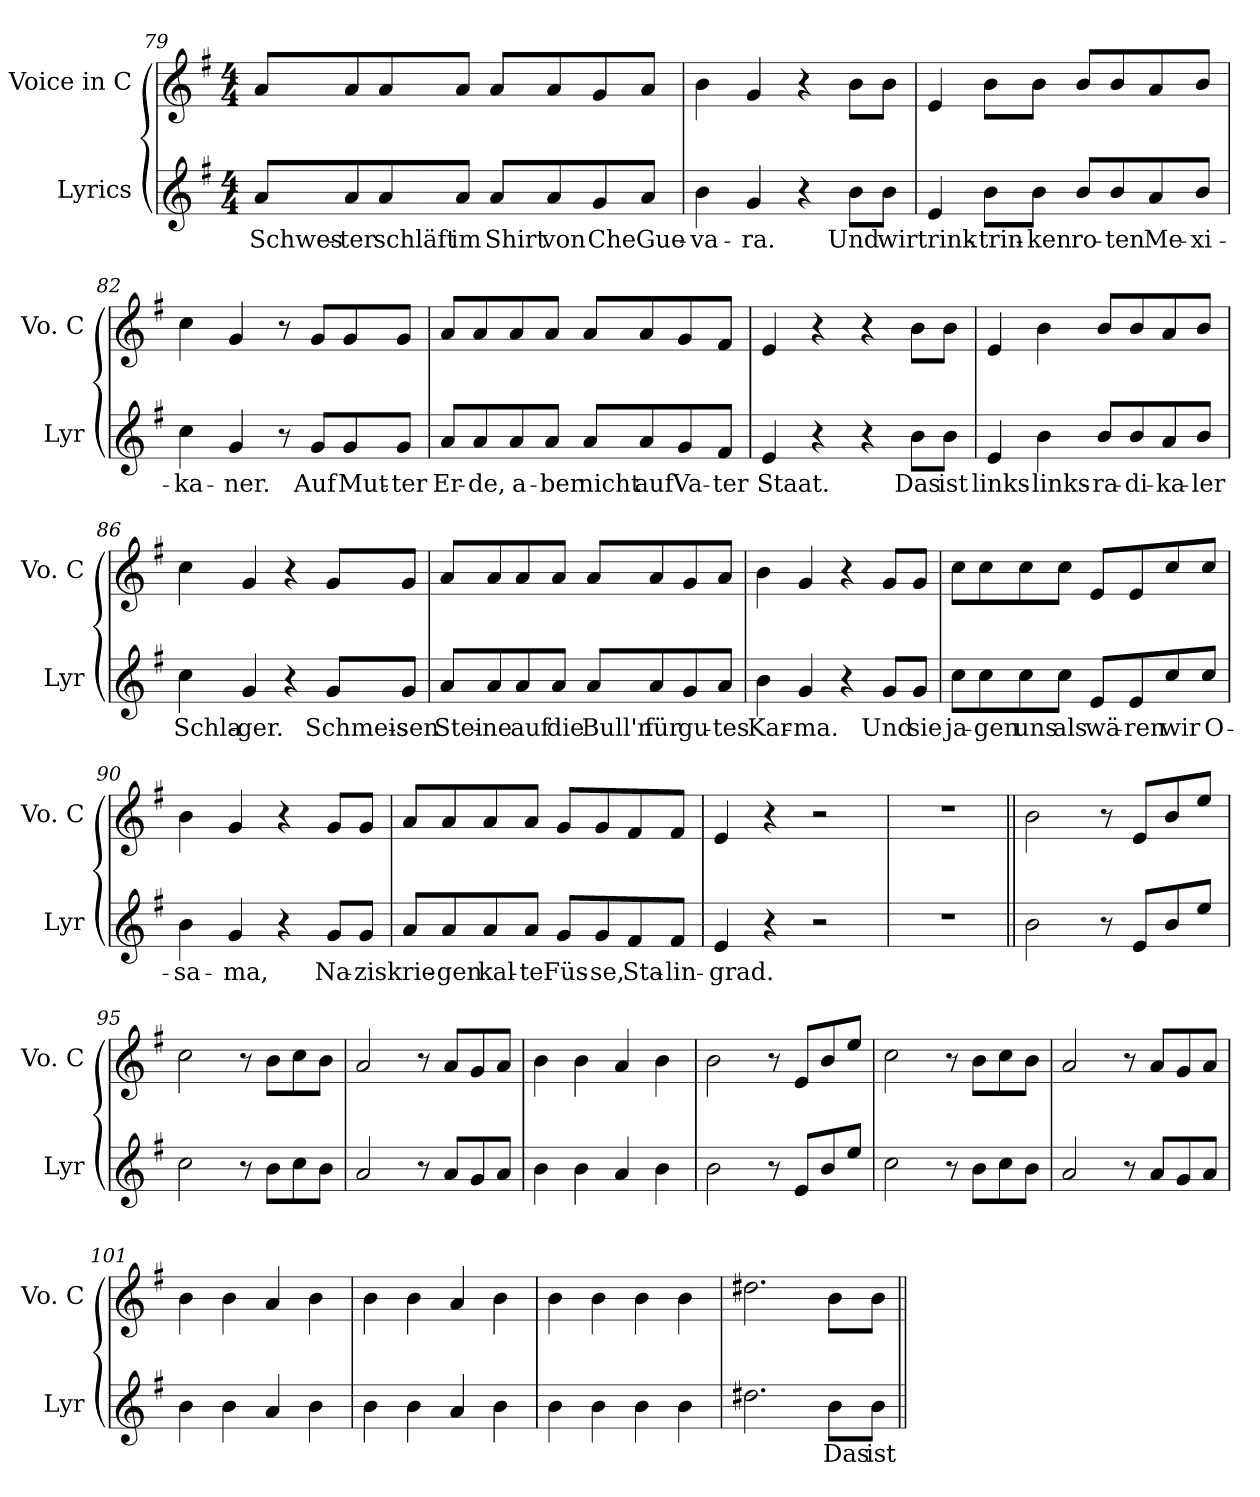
**kern	**text	**kern
*part2	*part2	*part1
*staff2	*staff2	*staff1
*I"Lyrics	*	*I"Voice in C
*I'Lyr	*	*I'Vo. C
*clefG2	*	*clefG2
*k[f#]	*	*k[f#]
*M4/4	*	*M4/4
=79	=79	=79
8aL	Schwes-	8aL
8a	-ter	8a
8a	schläft	8a
8aJ	im	8aJ
8aL	Shirt	8aL
8a	von	8a
8g	Che	8g
8aJ	Gue-	8aJ
=80	=80	=80
4b	-va-	4b
4g	-ra.	4g
4r	.	4r
8bL	Und	8bL
8bJ	wir	8bJ
=81	=81	=81
4e	trink-	4e
8bL	-trin-	8bL
8bJ	-ken	8bJ
8bL	ro-	8bL
8b	-ten	8b
8a	Me-	8a
8bJ	-xi-	8bJ
=82	=82	=82
4cc	-ka-	4cc
4g	-ner.	4g
8r	.	8r
8gL	Auf	8gL
8g	Mut-	8g
8gJ	-ter	8gJ
=83	=83	=83
8aL	Er-	8aL
8a	-de,	8a
8a	a-	8a
8aJ	-ber	8aJ
8aL	nicht	8aL
8a	auf	8a
8g	Va-	8g
8f#J	-ter	8f#J
=84	=84	=84
4e	Staat.	4e
4r	.	4r
4r	.	4r
8bL	Das	8bL
8bJ	ist	8bJ
=85	=85	=85
4e	links-	4e
4b	-links-	4b
8bL	-ra-	8bL
8b	-di-	8b
8a	-ka-	8a
8bJ	-ler	8bJ
=86	=86	=86
4cc	Schla-	4cc
4g	-ger.	4g
4r	.	4r
8gL	Schmeis-	8gL
8gJ	sen	8gJ
=87	=87	=87
8aL	Stei-	8aL
8a	-ne	8a
8a	auf	8a
8aJ	die	8aJ
8aL	Bull'n	8aL
8a	für	8a
8g	gu-	8g
8aJ	-tes	8aJ
=88	=88	=88
4b	Kar-	4b
4g	-ma.	4g
4r	.	4r
8gL	Und	8gL
8gJ	sie	8gJ
=89	=89	=89
8ccL	ja-	8ccL
8cc	-gen	8cc
8cc	uns	8cc
8ccJ	als	8ccJ
8eL	wä-	8eL
8e	-ren	8e
8cc	wir	8cc
8ccJ	O-	8ccJ
=90	=90	=90
4b	-sa-	4b
4g	-ma,	4g
4r	.	4r
8gL	Na-	8gL
8gJ	-zis	8gJ
=91	=91	=91
8aL	krie-	8aL
8a	-gen	8a
8a	kal-	8a
8aJ	-te	8aJ
8gL	Füs-	8gL
8g	-se,	8g
8f#	Sta-	8f#
8f#J	-lin-	8f#J
=92	=92	=92
4e	-grad.	4e
4r	.	4r
2r	.	2r
=93	=93	=93
1r	.	1r
=94||	=94||	=94||
2b	.	2b
8r	.	8r
8eL	.	8eL
8b	.	8b
8eeJ	.	8eeJ
=95	=95	=95
2cc	.	2cc
8r	.	8r
8bL	.	8bL
8cc	.	8cc
8bJ	.	8bJ
=96	=96	=96
2a	.	2a
8r	.	8r
8aL	.	8aL
8g	.	8g
8aJ	.	8aJ
=97	=97	=97
4b	.	4b
4b	.	4b
4a	.	4a
4b	.	4b
=98	=98	=98
2b	.	2b
8r	.	8r
8eL	.	8eL
8b	.	8b
8eeJ	.	8eeJ
=99	=99	=99
2cc	.	2cc
8r	.	8r
8bL	.	8bL
8cc	.	8cc
8bJ	.	8bJ
=100	=100	=100
2a	.	2a
8r	.	8r
8aL	.	8aL
8g	.	8g
8aJ	.	8aJ
=101	=101	=101
4b	.	4b
4b	.	4b
4a	.	4a
4b	.	4b
=102	=102	=102
4b	.	4b
4b	.	4b
4a	.	4a
4b	.	4b
=103	=103	=103
4b	.	4b
4b	.	4b
4b	.	4b
4b	.	4b
=104	=104	=104
2.dd#X	.	2.dd#X
8bL	Das	8bL
8bJ	ist	8bJ
=||	=||	=||
*-	*-	*-
